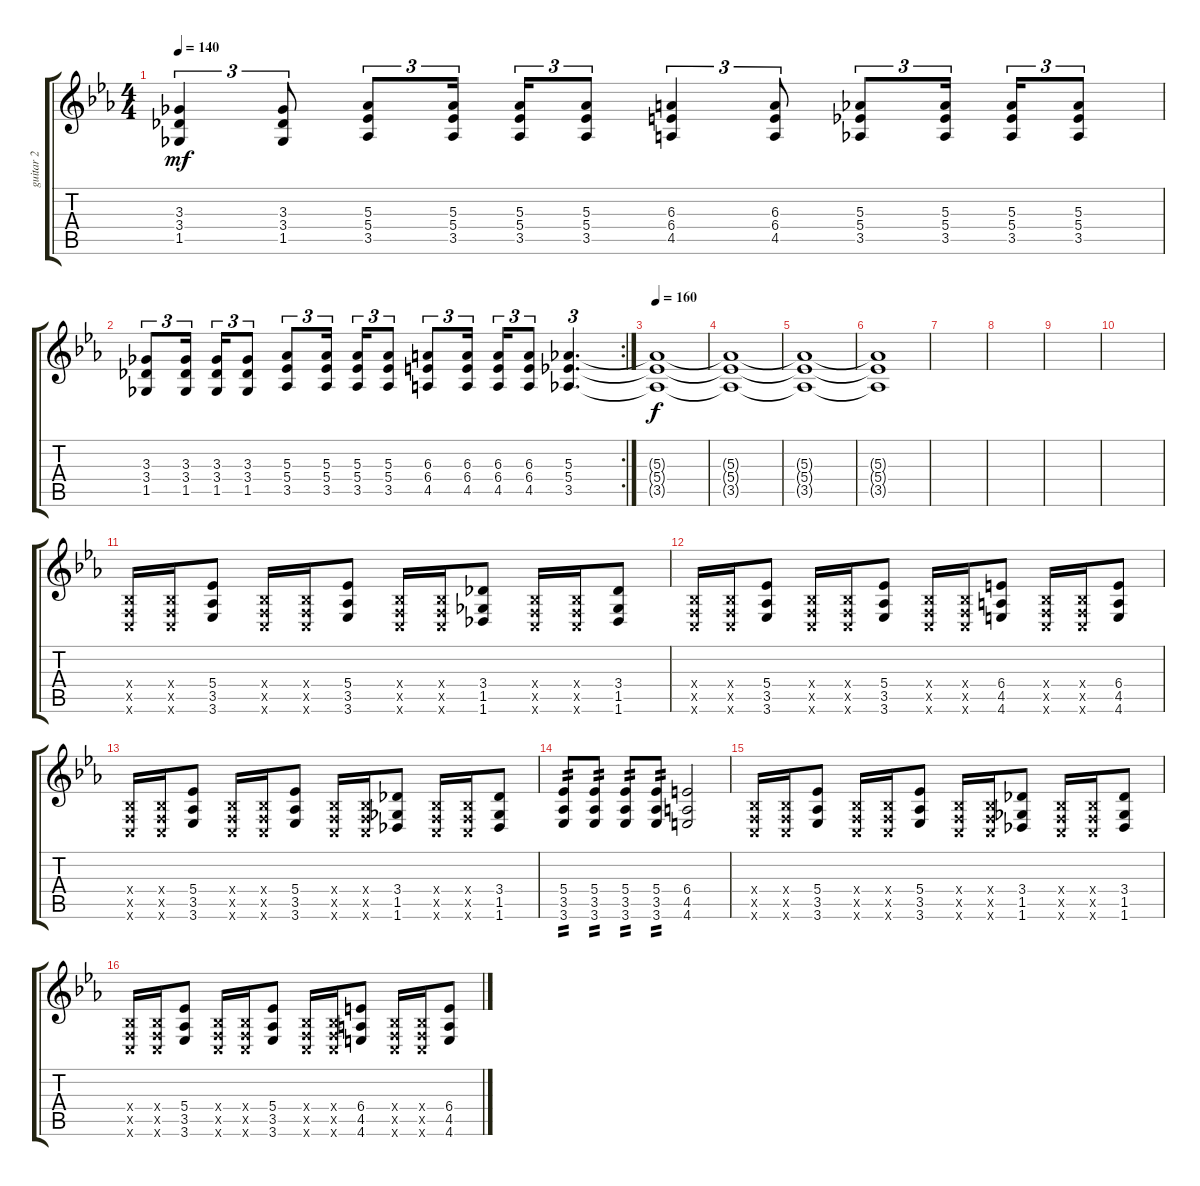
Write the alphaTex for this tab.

\track ("guitar 2" "guitar 2") {instrument distortionguitar}
\staff {score tabs}
\tuning (C4 G3 Eb3 Bb2 F2 C2) {hide}
\ts (4 4)
\tempo 140
\clef g2
\ks cminor
(3.3 3.4 1.5).4{tu (3 2) dy mf} (3.3 3.4 1.5).8{tu (3 2)} (5.3 5.4 3.5).8{tu (3 2)} (5.3 5.4 3.5).16{tu (3 2) beam splitsecondary} (5.3 5.4 3.5).16{tu (3 2)} (5.3 5.4 3.5).8{tu (3 2)} (6.3 6.4 4.5).4{tu (3 2)} (6.3 6.4 4.5).8{tu (3 2)} (5.3 5.4 3.5).8{tu (3 2)} (5.3 5.4 3.5).16{tu (3 2) beam splitsecondary} (5.3 5.4 3.5).16{tu (3 2)} (5.3 5.4 3.5).8{tu (3 2)} |
\rc 2
(3.3 3.4 1.5).8{tu (3 2)} (3.3 3.4 1.5).16{tu (3 2) beam splitsecondary} (3.3 3.4 1.5).16{tu (3 2)} (3.3 3.4 1.5).8{tu (3 2)} (5.3 5.4 3.5).8{tu (3 2)} (5.3 5.4 3.5).16{tu (3 2) beam splitsecondary} (5.3 5.4 3.5).16{tu (3 2)} (5.3 5.4 3.5).8{tu (3 2)} (6.3 6.4 4.5).8{tu (3 2)} (6.3 6.4 4.5).16{tu (3 2) beam splitsecondary} (6.3 6.4 4.5).16{tu (3 2)} (6.3 6.4 4.5).8{tu (3 2)} (5.3 5.4 3.5).4{d tu (3 2)} |
\tempo 160
(5.3{t} 5.4{t} 3.5{t}).1{dy f} |
(5.3{t} 5.4{t} 3.5{t}).1 |
(5.3{t} 5.4{t} 3.5{t}).1 |
(5.3{t} 5.4{t} 3.5{t}).1 |
|
|
|
|
(0.4{x} 0.5{x} 0.6{x}).16 (0.4{x} 0.5{x} 0.6{x}).16 (5.4 3.5 3.6).8 (0.4{x} 0.5{x} 0.6{x}).16 (0.4{x} 0.5{x} 0.6{x}).16 (5.4 3.5 3.6).8 (0.4{x} 0.5{x} 0.6{x}).16 (0.4{x} 0.5{x} 0.6{x}).16 (3.4 1.5 1.6).8 (0.4{x} 0.5{x} 0.6{x}).16 (0.4{x} 0.5{x} 0.6{x}).16 (3.4 1.5 1.6).8 |
(0.4{x} 0.5{x} 0.6{x}).16 (0.4{x} 0.5{x} 0.6{x}).16 (5.4 3.5 3.6).8 (0.4{x} 0.5{x} 0.6{x}).16 (0.4{x} 0.5{x} 0.6{x}).16 (5.4 3.5 3.6).8 (0.4{x} 0.5{x} 0.6{x}).16 (0.4{x} 0.5{x} 0.6{x}).16 (6.4 4.5 4.6).8 (0.4{x} 0.5{x} 0.6{x}).16 (0.4{x} 0.5{x} 0.6{x}).16 (6.4 4.5 4.6).8 |
(0.4{x} 0.5{x} 0.6{x}).16 (0.4{x} 0.5{x} 0.6{x}).16 (5.4 3.5 3.6).8 (0.4{x} 0.5{x} 0.6{x}).16 (0.4{x} 0.5{x} 0.6{x}).16 (5.4 3.5 3.6).8 (0.4{x} 0.5{x} 0.6{x}).16 (0.4{x} 0.5{x} 0.6{x}).16 (3.4 1.5 1.6).8 (0.4{x} 0.5{x} 0.6{x}).16 (0.4{x} 0.5{x} 0.6{x}).16 (3.4 1.5 1.6).8 |
(5.4 3.5 3.6).8{tp 2} (5.4 3.5 3.6).8{tp 2} (5.4 3.5 3.6).8{tp 2} (5.4 3.5 3.6).8{tp 2} (6.4 4.5 4.6).2 |
(0.4{x} 0.5{x} 0.6{x}).16 (0.4{x} 0.5{x} 0.6{x}).16 (5.4 3.5 3.6).8 (0.4{x} 0.5{x} 0.6{x}).16 (0.4{x} 0.5{x} 0.6{x}).16 (5.4 3.5 3.6).8 (0.4{x} 0.5{x} 0.6{x}).16 (0.4{x} 0.5{x} 0.6{x}).16 (3.4 1.5 1.6).8 (0.4{x} 0.5{x} 0.6{x}).16 (0.4{x} 0.5{x} 0.6{x}).16 (3.4 1.5 1.6).8 |
(0.4{x} 0.5{x} 0.6{x}).16 (0.4{x} 0.5{x} 0.6{x}).16 (5.4 3.5 3.6).8 (0.4{x} 0.5{x} 0.6{x}).16 (0.4{x} 0.5{x} 0.6{x}).16 (5.4 3.5 3.6).8 (0.4{x} 0.5{x} 0.6{x}).16 (0.4{x} 0.5{x} 0.6{x}).16 (6.4 4.5 4.6).8 (0.4{x} 0.5{x} 0.6{x}).16 (0.4{x} 0.5{x} 0.6{x}).16 (6.4 4.5 4.6).8
